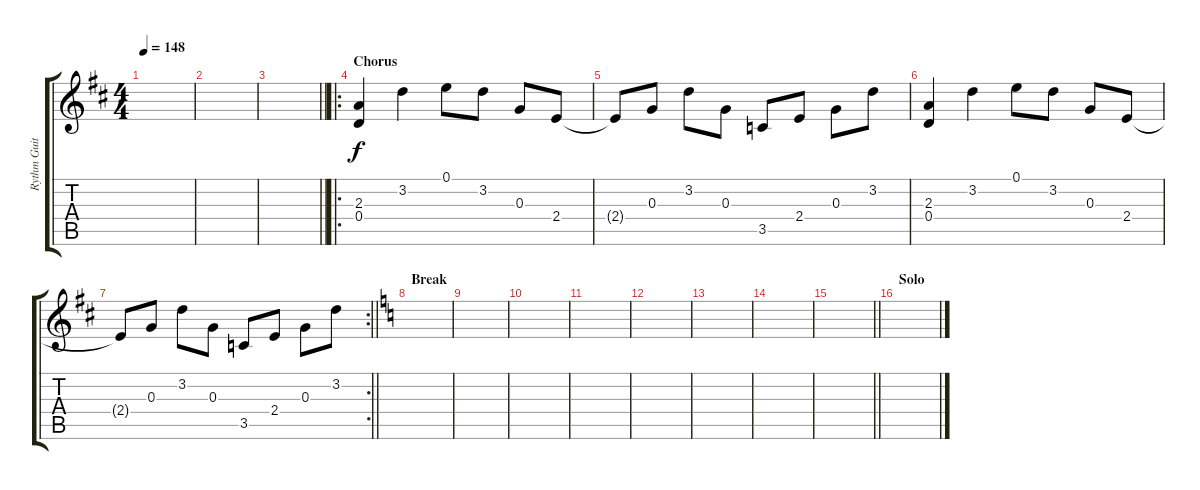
\track ("Rythm Guitar" "Rythm Guit") {instrument overdrivenguitar}
\staff {score tabs}
\tuning (E4 B3 G3 D3 A2 E2) {hide}
\ts (4 4)
\tempo 148
\clef g2
\ks d
|
|
\barLineRight lightlight
|
\ro
\section ("" "Chorus")
(2.3 0.4).4 3.2.4 0.1.8 3.2.8 0.3.8 2.4.8 |
2.4{t}.8 0.3.8 3.2.8 0.3.8 3.5.8 2.4.8 0.3.8 3.2.8 |
(2.3 0.4).4 3.2.4 0.1.8 3.2.8 0.3.8 2.4.8 |
\rc 2
\barLineRight lightlight
2.4{t}.8 0.3.8 3.2.8 0.3.8 3.5.8 2.4.8 0.3.8 3.2.8 |
\section ("" "Break")
\ks c
|
|
|
|
|
|
|
\barLineRight lightlight
|
\section ("" "Solo")
